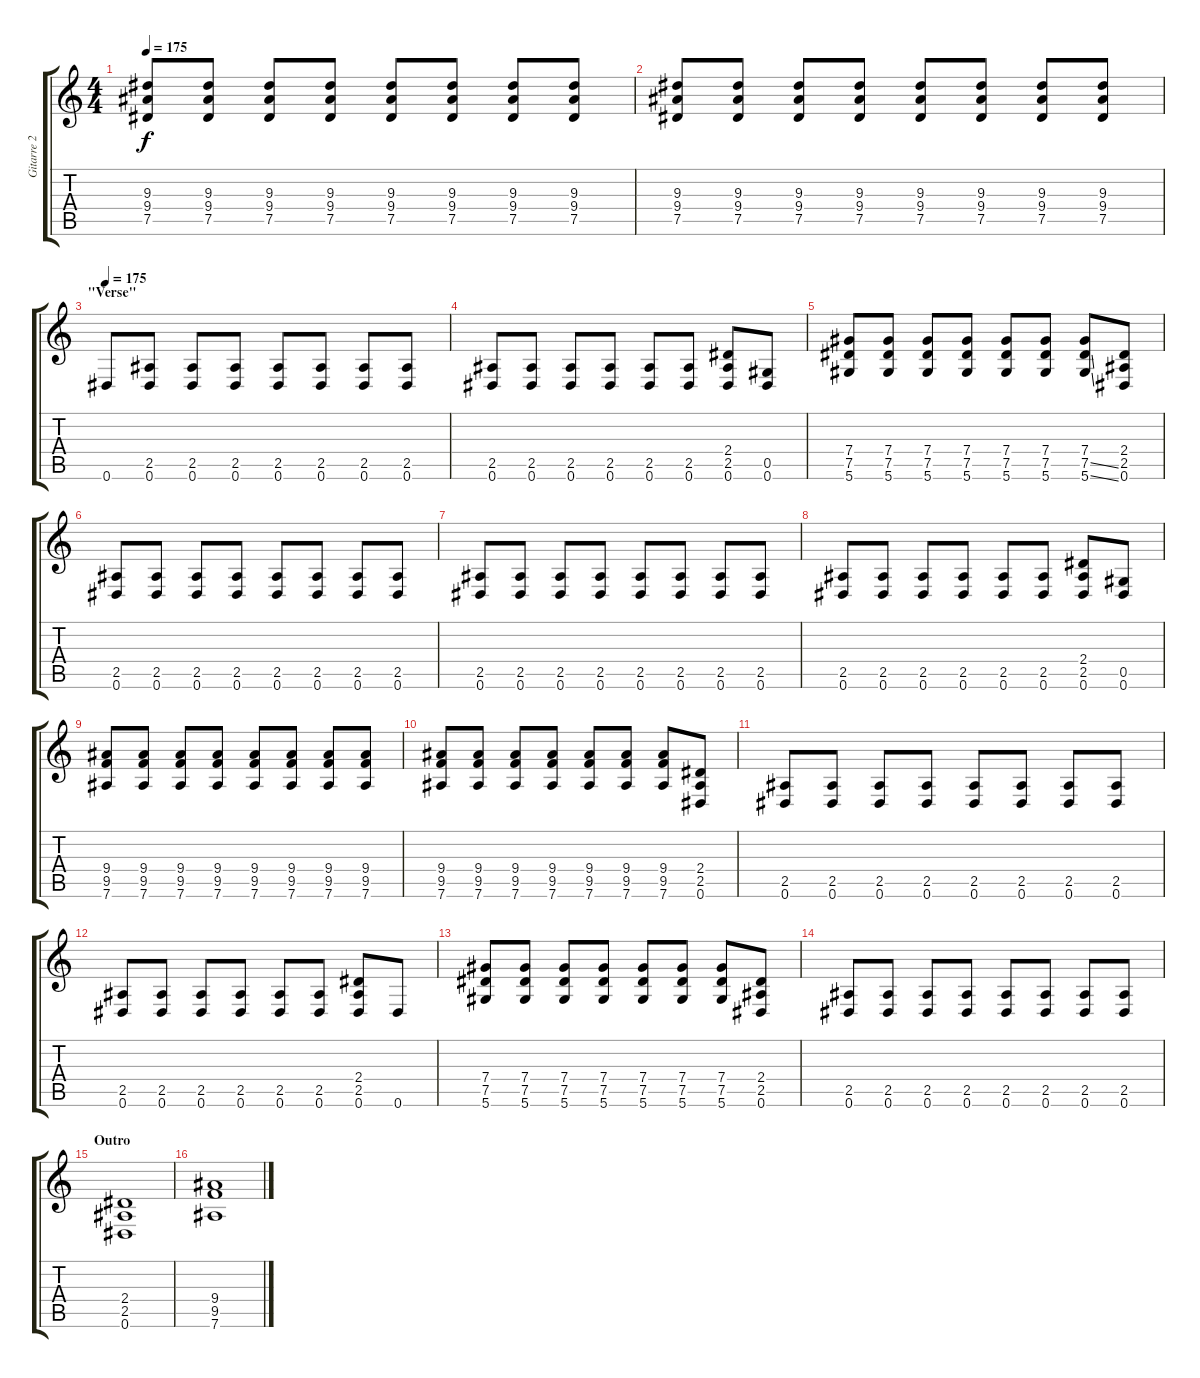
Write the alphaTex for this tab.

\track ("Gitarre 2" "Gitarre 2") {instrument distortionguitar}
\staff {score tabs}
\tuning (Eb4 Bb3 Gb3 Db3 Ab2 Eb2) {hide}
\ts (4 4)
\tempo 175
\clef g2
\ks c
(9.3 9.4 7.5).8{dy f} (9.3 9.4 7.5).8 (9.3 9.4 7.5).8 (9.3 9.4 7.5).8 (9.3 9.4 7.5).8 (9.3 9.4 7.5).8 (9.3 9.4 7.5).8 (9.3 9.4 7.5).8 |
(9.3 9.4 7.5).8 (9.3 9.4 7.5).8 (9.3 9.4 7.5).8 (9.3 9.4 7.5).8 (9.3 9.4 7.5).8 (9.3 9.4 7.5).8 (9.3 9.4 7.5).8 (9.3 9.4 7.5).8 |
\section ("" "\"Verse\"")
\tempo 175
0.6.8{instrument distortionguitar} (2.5 0.6).8 (2.5 0.6).8 (2.5 0.6).8 (2.5 0.6).8 (2.5 0.6).8 (2.5 0.6).8 (2.5 0.6).8 |
(2.5 0.6).8 (2.5 0.6).8 (2.5 0.6).8 (2.5 0.6).8 (2.5 0.6).8 (2.5 0.6).8 (2.4 2.5 0.6).8 (0.5 0.6).8 |
(7.4 7.5 5.6).8 (7.4 7.5 5.6).8 (7.4 7.5 5.6).8 (7.4 7.5 5.6).8 (7.4 7.5 5.6).8 (7.4 7.5 5.6).8 (7.4 7.5{ss} 5.6{ss}).8 (2.4 2.5 0.6).8 |
(2.5 0.6).8 (2.5 0.6).8 (2.5 0.6).8 (2.5 0.6).8 (2.5 0.6).8 (2.5 0.6).8 (2.5 0.6).8 (2.5 0.6).8 |
(2.5 0.6).8 (2.5 0.6).8 (2.5 0.6).8 (2.5 0.6).8 (2.5 0.6).8 (2.5 0.6).8 (2.5 0.6).8 (2.5 0.6).8 |
(2.5 0.6).8 (2.5 0.6).8 (2.5 0.6).8 (2.5 0.6).8 (2.5 0.6).8 (2.5 0.6).8 (2.4 2.5 0.6).8 (0.5 0.6).8 |
(9.4 9.5 7.6).8 (9.4 9.5 7.6).8 (9.4 9.5 7.6).8 (9.4 9.5 7.6).8 (9.4 9.5 7.6).8 (9.4 9.5 7.6).8 (9.4 9.5 7.6).8 (9.4 9.5 7.6).8 |
(9.4 9.5 7.6).8 (9.4 9.5 7.6).8 (9.4 9.5 7.6).8 (9.4 9.5 7.6).8 (9.4 9.5 7.6).8 (9.4 9.5 7.6).8 (9.4 9.5 7.6).8 (2.4 2.5 0.6).8 |
(2.5 0.6).8 (2.5 0.6).8 (2.5 0.6).8 (2.5 0.6).8 (2.5 0.6).8 (2.5 0.6).8 (2.5 0.6).8 (2.5 0.6).8 |
(2.5 0.6).8 (2.5 0.6).8 (2.5 0.6).8 (2.5 0.6).8 (2.5 0.6).8 (2.5 0.6).8 (2.4 2.5 0.6).8 0.6.8 |
(7.4 7.5 5.6).8 (7.4 7.5 5.6).8 (7.4 7.5 5.6).8 (7.4 7.5 5.6).8 (7.4 7.5 5.6).8 (7.4 7.5 5.6).8 (7.4 7.5 5.6).8 (2.4 2.5 0.6).8 |
(2.5 0.6).8 (2.5 0.6).8 (2.5 0.6).8 (2.5 0.6).8 (2.5 0.6).8 (2.5 0.6).8 (2.5 0.6).8 (2.5 0.6).8 |
\section ("" "Outro")
(2.4 2.5 0.6).1 |
(9.4 9.5 7.6).1
